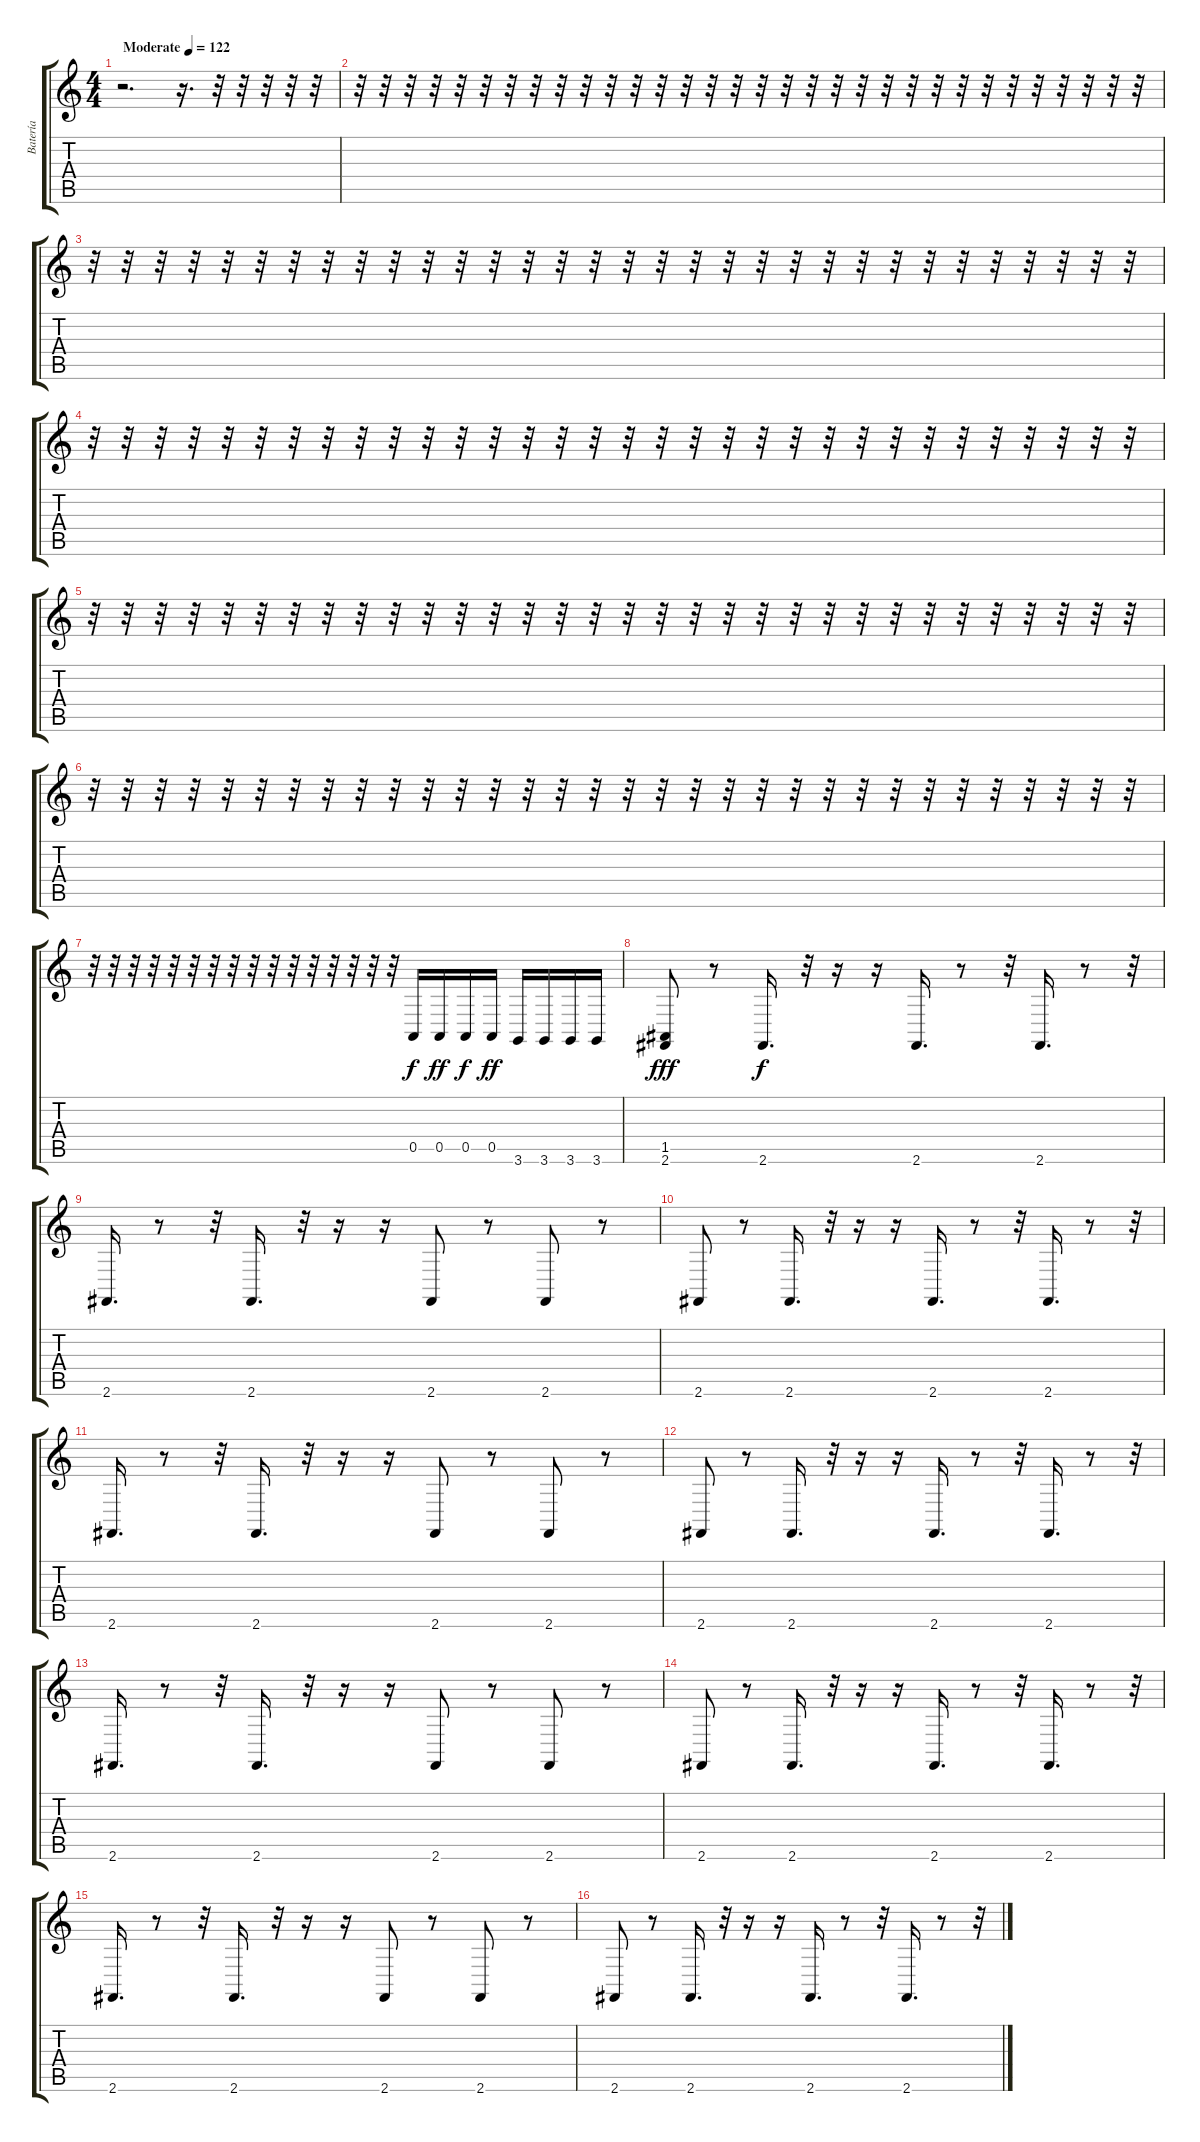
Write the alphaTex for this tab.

\track ("Batería" "Batería") {instrument synthdrum}
\staff {score tabs}
\tuning (E4 B3 G3 D3 A2 E2) {hide}
\ts (4 4)
\tempo (122 "Moderate")
\clef g2
\ks c
r.2{d dy f instrument synthdrum} r.16{d} r.32 r.32 r.32 r.32 r.32 |
r.32 r.32 r.32 r.32 r.32 r.32 r.32 r.32 r.32 r.32 r.32 r.32 r.32 r.32 r.32 r.32 r.32 r.32 r.32 r.32 r.32 r.32 r.32 r.32 r.32 r.32 r.32 r.32 r.32 r.32 r.32 r.32 |
r.32 r.32 r.32 r.32 r.32 r.32 r.32 r.32 r.32 r.32 r.32 r.32 r.32 r.32 r.32 r.32 r.32 r.32 r.32 r.32 r.32 r.32 r.32 r.32 r.32 r.32 r.32 r.32 r.32 r.32 r.32 r.32 |
r.32 r.32 r.32 r.32 r.32 r.32 r.32 r.32 r.32 r.32 r.32 r.32 r.32 r.32 r.32 r.32 r.32 r.32 r.32 r.32 r.32 r.32 r.32 r.32 r.32 r.32 r.32 r.32 r.32 r.32 r.32 r.32 |
r.32 r.32 r.32 r.32 r.32 r.32 r.32 r.32 r.32 r.32 r.32 r.32 r.32 r.32 r.32 r.32 r.32 r.32 r.32 r.32 r.32 r.32 r.32 r.32 r.32 r.32 r.32 r.32 r.32 r.32 r.32 r.32 |
r.32 r.32 r.32 r.32 r.32 r.32 r.32 r.32 r.32 r.32 r.32 r.32 r.32 r.32 r.32 r.32 r.32 r.32 r.32 r.32 r.32 r.32 r.32 r.32 r.32 r.32 r.32 r.32 r.32 r.32 r.32 r.32 |
r.32 r.32 r.32 r.32 r.32 r.32 r.32 r.32 r.32 r.32 r.32 r.32 r.32 r.32 r.32 r.32 0.5.16 0.5.16{dy ff} 0.5.16{dy f} 0.5.16{dy ff} 3.6.16 3.6.16 3.6.16 3.6.16 |
(1.5 2.6).8{dy fff} r.8 2.6.16{d dy f} r.32 r.16 r.16 2.6.16{d} r.8 r.32 2.6.16{d} r.8 r.32 |
2.6.16{d} r.8 r.32 2.6.16{d} r.32 r.16 r.16 2.6.8 r.8 2.6.8 r.8 |
2.6.8 r.8 2.6.16{d} r.32 r.16 r.16 2.6.16{d} r.8 r.32 2.6.16{d} r.8 r.32 |
2.6.16{d} r.8 r.32 2.6.16{d} r.32 r.16 r.16 2.6.8 r.8 2.6.8 r.8 |
2.6.8 r.8 2.6.16{d} r.32 r.16 r.16 2.6.16{d} r.8 r.32 2.6.16{d} r.8 r.32 |
2.6.16{d} r.8 r.32 2.6.16{d} r.32 r.16 r.16 2.6.8 r.8 2.6.8 r.8 |
2.6.8 r.8 2.6.16{d} r.32 r.16 r.16 2.6.16{d} r.8 r.32 2.6.16{d} r.8 r.32 |
2.6.16{d} r.8 r.32 2.6.16{d} r.32 r.16 r.16 2.6.8 r.8 2.6.8 r.8 |
2.6.8 r.8 2.6.16{d} r.32 r.16 r.16 2.6.16{d} r.8 r.32 2.6.16{d} r.8 r.32
